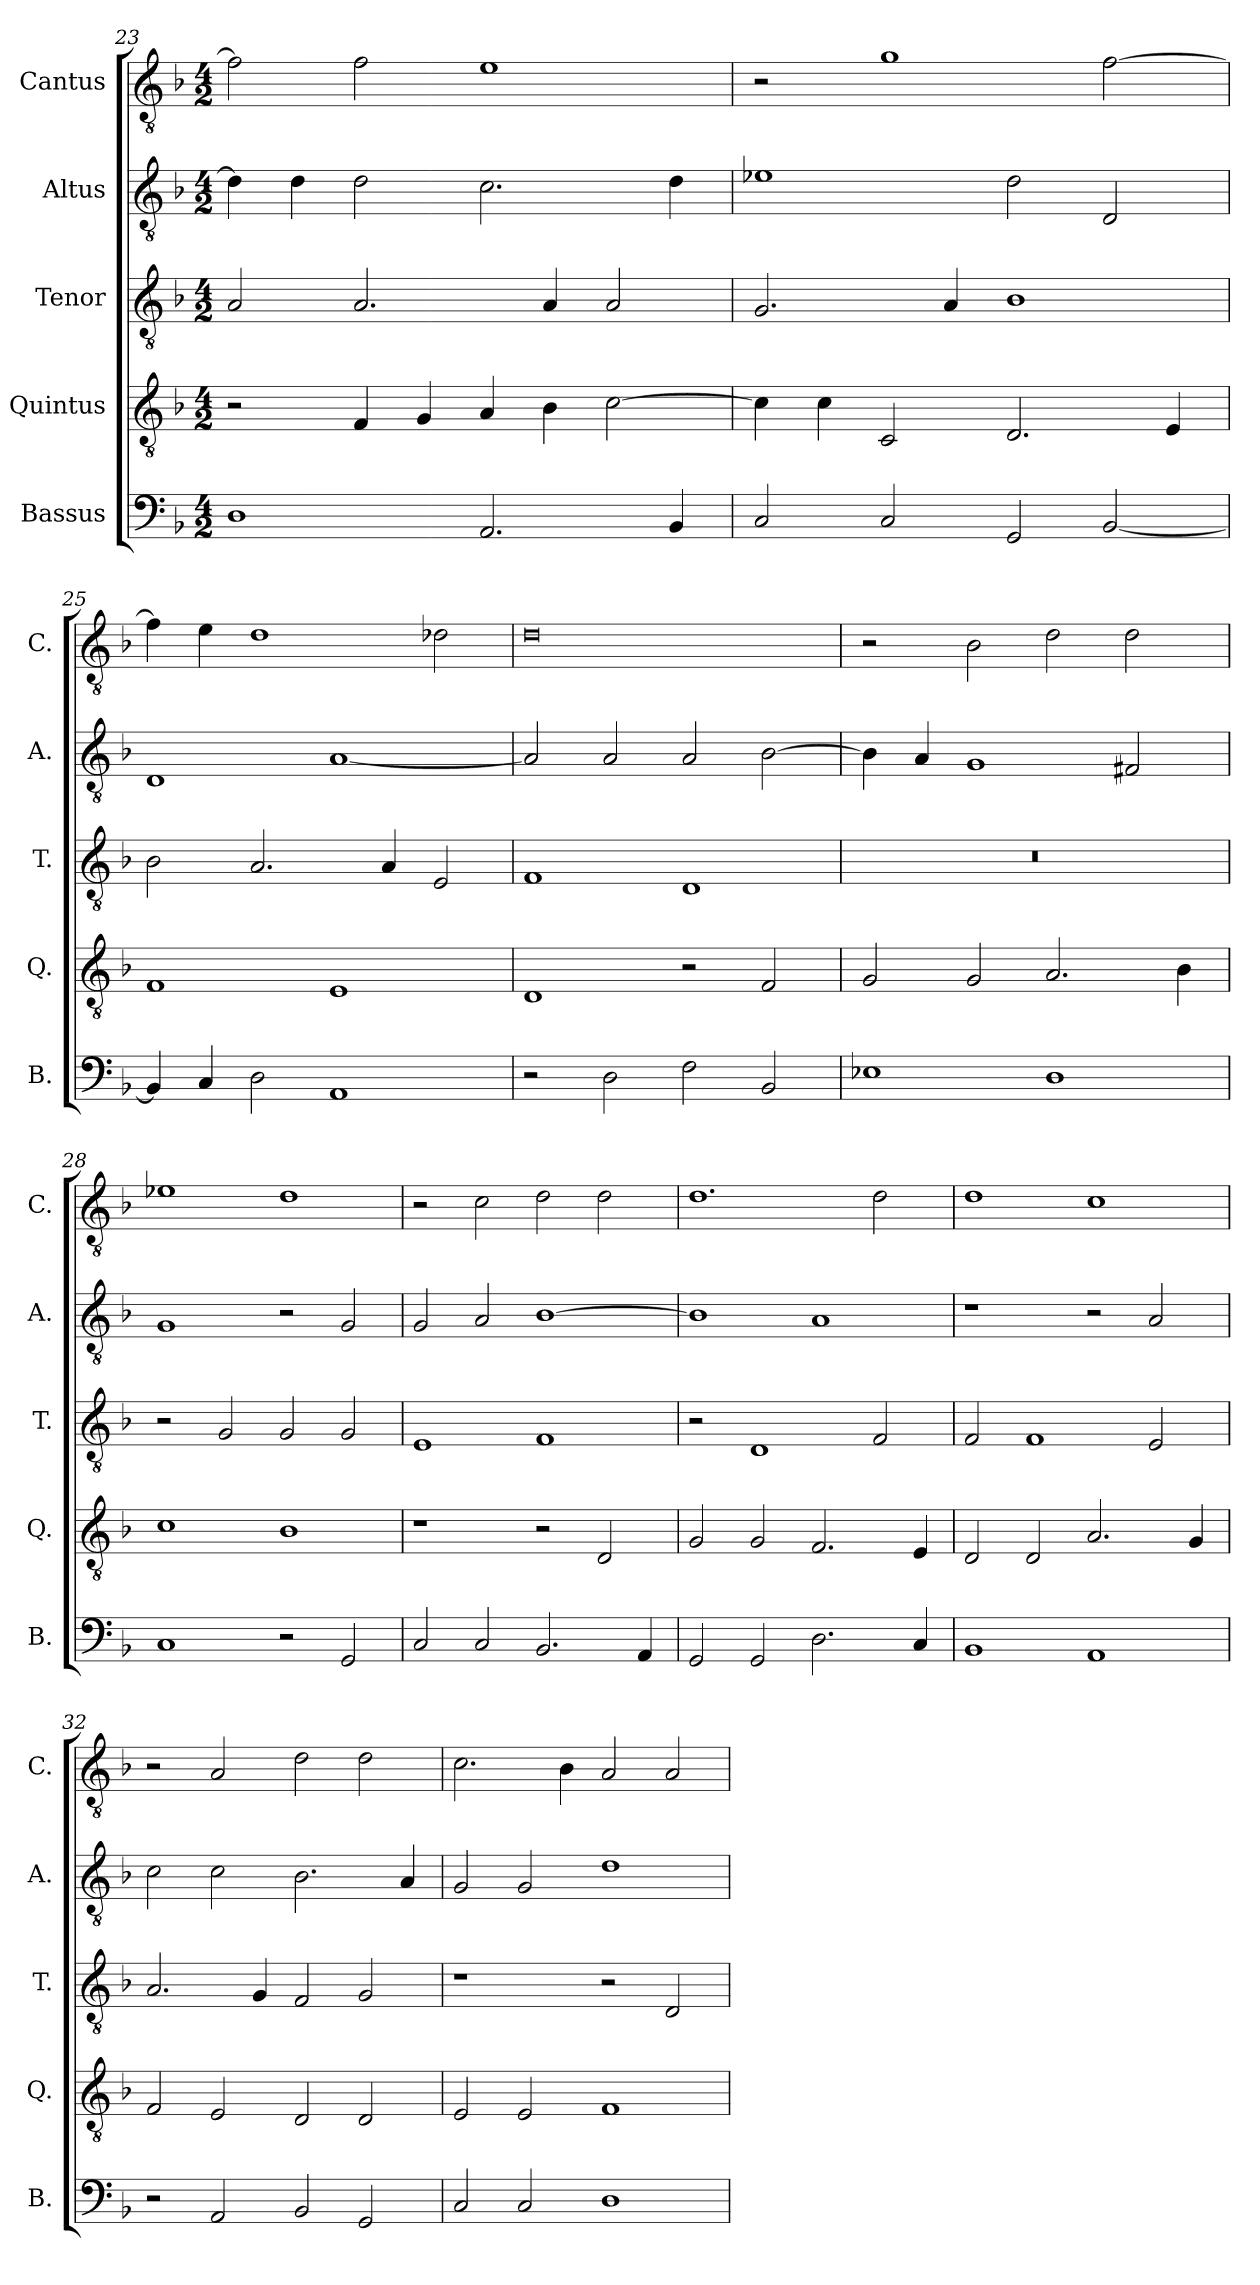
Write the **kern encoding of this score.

**kern	**kern	**kern	**kern	**kern
*part5	*part4	*part3	*part2	*part1
*staff5	*staff4	*staff3	*staff2	*staff1
*I"Bassus	*I"Quintus	*I"Tenor	*I"Altus	*I"Cantus
*I'B.	*I'Q.	*I'T.	*I'A.	*I'C.
*clefF4	*clefGv2	*clefGv2	*clefGv2	*clefGv2
*k[b-]	*k[b-]	*k[b-]	*k[b-]	*k[b-]
*M4/2	*M4/2	*M4/2	*M4/2	*M4/2
=23	=23	=23	=23	=23
1D	2r	2A/	4d\]	2f\]
.	.	.	4d\	.
.	4F/	2.A/	2d\	2f\
.	4G/	.	.	.
2.AA/	4A/	.	2.c\	1e
.	4B-\	4A/	.	.
.	[2c\	2A/	.	.
4BB-/	.	.	4d\	.
=24	=24	=24	=24	=24
2C/	4c\]	2.G/	1e-X	2r
.	4c\	.	.	.
2C/	2C/	.	.	1g
.	.	4A/	.	.
2GG/	2.D/	1B-	2d\	.
[2BB-/	.	.	2D/	[2f\
.	4E/	.	.	.
=25	=25	=25	=25	=25
4BB-/]	1F	2B-\	1D	4f\]
4C/	.	.	.	4e\
2D\	.	2.A/	.	1d
1AA	1E	.	[1A	.
.	.	4A/	.	.
.	.	2E/	.	2d-X\
=26	=26	=26	=26	=26
2r	1D	1F	2A/]	0d
2D\	.	.	2A/	.
2F\	2r	1D	2A/	.
2BB-/	2F/	.	[2B-\	.
=27	=27	=27	=27	=27
1E-X	2G/	0r	4B-\]	2r
.	.	.	4A/	.
.	2G/	.	1G	2B-\
1D	2.A/	.	.	2d\
.	.	.	2F#X/	2d\
.	4B-\	.	.	.
!!LO:LB:g=z
=28	=28	=28	=28	=28
1C	1c	2r	1G	1e-X
.	.	2G/	.	.
2r	1B-	2G/	2r	1d
2GG/	.	2G/	2G/	.
=29	=29	=29	=29	=29
2C/	1r	1E	2G/	2r
2C/	.	.	2A/	2c\
2.BB-/	2r	1F	[1B-	2d\
.	2D/	.	.	2d\
4AA/	.	.	.	.
=30	=30	=30	=30	=30
2GG/	2G/	2r	1B-]	1.d
2GG/	2G/	1D	.	.
2.D\	2.F/	.	1A	.
.	.	2F/	.	2d\
4C/	4E/	.	.	.
=31	=31	=31	=31	=31
1BB-	2D/	2F/	1r	1d
.	2D/	1F	.	.
1AA	2.A/	.	2r	1c
.	.	2E/	2A/	.
.	4G/	.	.	.
=32	=32	=32	=32	=32
2r	2F/	2.A/	2c\	2r
2AA/	2E/	.	2c\	2A/
.	.	4G/	.	.
2BB-/	2D/	2F/	2.B-\	2d\
2GG/	2D/	2G/	.	2d\
.	.	.	4A/	.
=33	=33	=33	=33	=33
2C/	2E/	1r	2G/	2.c\
2C/	2E/	.	2G/	.
.	.	.	.	4B-\
1D	1F	2r	1d	2A/
.	.	2D/	.	2A/
=	=	=	=	=
*-	*-	*-	*-	*-
